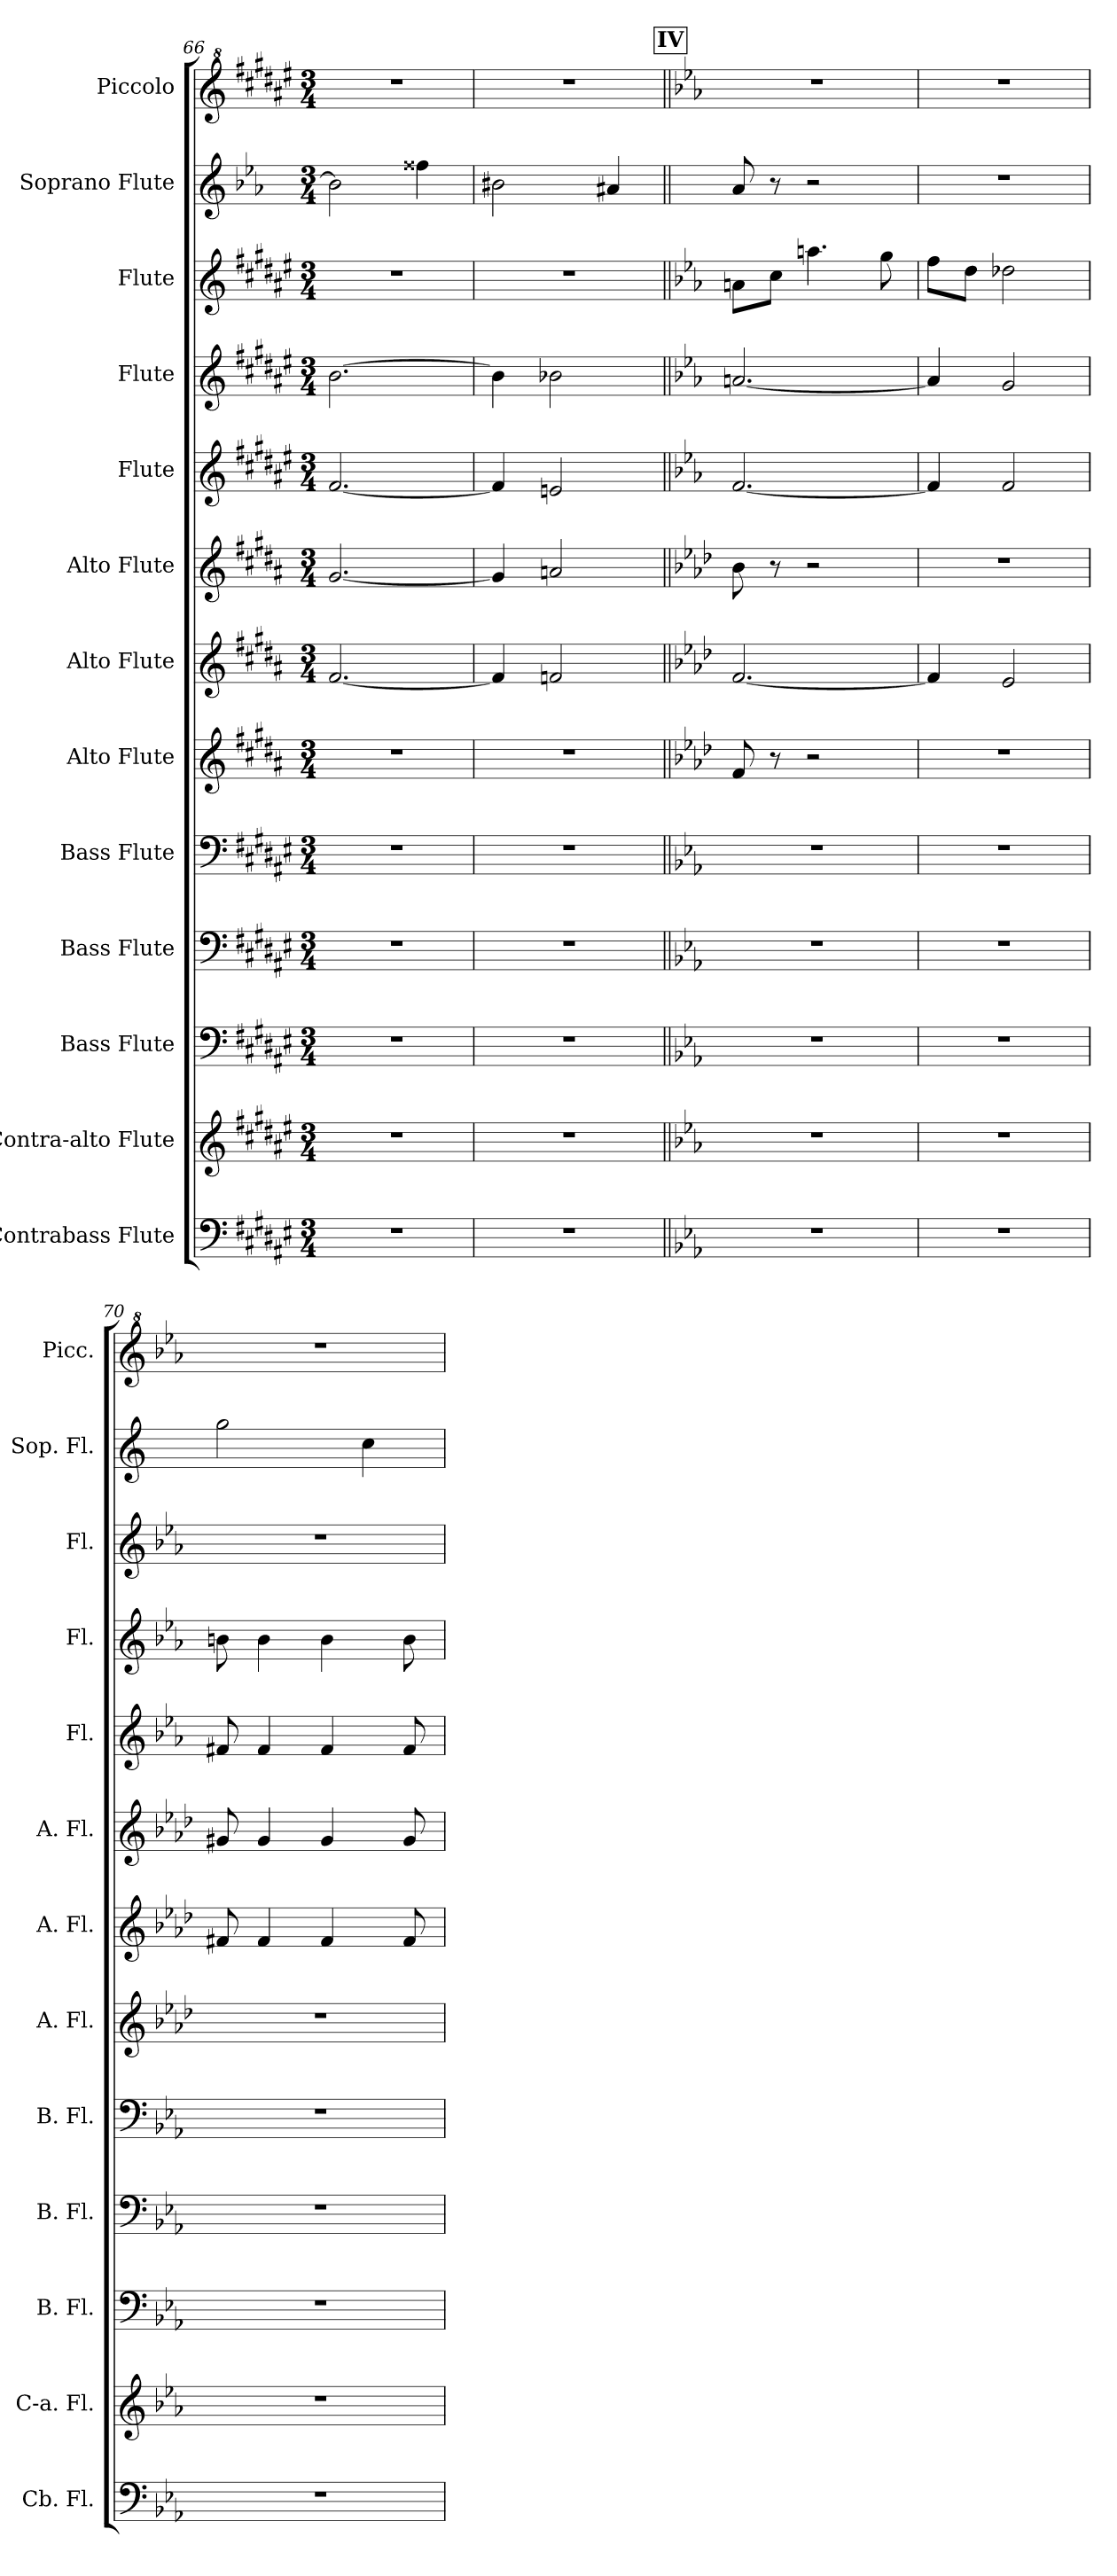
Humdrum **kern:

**kern	**kern	**kern	**kern	**kern	**kern	**kern	**kern	**kern	**kern	**kern	**kern	**kern
*part13	*part12	*part11	*part10	*part9	*part8	*part7	*part6	*part5	*part4	*part3	*part2	*part1
*staff13	*staff12	*staff11	*staff10	*staff9	*staff8	*staff7	*staff6	*staff5	*staff4	*staff3	*staff2	*staff1
*I"Contrabass Flute	*I"Contra-alto Flute	*I"Bass Flute	*I"Bass Flute	*I"Bass Flute	*I"Alto Flute	*I"Alto Flute	*I"Alto Flute	*I"Flute	*I"Flute	*I"Flute	*I"Soprano Flute	*I"Piccolo
*I'Cb. Fl.	*I'C-a. Fl.	*I'B. Fl.	*I'B. Fl.	*I'B. Fl.	*I'A. Fl.	*I'A. Fl.	*I'A. Fl.	*I'Fl.	*I'Fl.	*I'Fl.	*I'Sop. Fl.	*I'Picc.
*clefF4	*clefG2	*clefF4	*clefF4	*clefF4	*clefG2	*clefG2	*clefG2	*clefG2	*clefG2	*clefG2	*clefG2	*clefG^2
*	*ITrd10c17	*	*	*	*ITrd3c5	*ITrd3c5	*ITrd3c5	*	*	*	*ITrd-2c-3	*ITrd-7c-12
*k[f#c#g#d#a#e#]	*k[f#c#g#d#a#e#]	*k[f#c#g#d#a#e#]	*k[f#c#g#d#a#e#]	*k[f#c#g#d#a#e#]	*k[f#c#g#d#a#e#]	*k[f#c#g#d#a#e#]	*k[f#c#g#d#a#e#]	*k[f#c#g#d#a#e#]	*k[f#c#g#d#a#e#]	*k[f#c#g#d#a#e#]	*k[b-e-a-d-g-c-]	*k[f#c#g#d#a#e#]
*M3/4	*M3/4	*M3/4	*M3/4	*M3/4	*M3/4	*M3/4	*M3/4	*M3/4	*M3/4	*M3/4	*M3/4	*M3/4
=66	=66	=66	=66	=66	=66	=66	=66	=66	=66	=66	=66	=66
2.r	2.r	2.r	2.r	2.r	2.r	[2.c#/	[2.d#/	[2.f#/	[2.b\	2.r	2dd#\]	2.r
.	.	.	.	.	.	.	.	.	.	.	4aa#X\	.
=67	=67	=67	=67	=67	=67	=67	=67	=67	=67	=67	=67	=67
2.r	2.r	2.r	2.r	2.r	2.r	4c#/]	4d#/]	4f#/]	4b\]	2.r	2dd#X\	2.r
.	.	.	.	.	.	2cn/	2en/	2en/	2b-X\	.	.	.
.	.	.	.	.	.	.	.	.	.	.	4cc#X/	.
!!LO:REH:place=s1:a:B:fs=14:t=IV
=68||	=68||	=68||	=68||	=68||	=68||	=68||	=68||	=68||	=68||	=68||	=68||	=68||
*k[b-e-a-]	*k[b-e-a-]	*k[b-e-a-]	*k[b-e-a-]	*k[b-e-a-]	*k[b-e-a-]	*k[b-e-a-]	*k[b-e-a-]	*k[b-e-a-]	*k[b-e-a-]	*k[b-e-a-]	*k[b-e-a-]	*k[b-e-a-]
2.r	2.r	2.r	2.r	2.r	8c/	[2.c/	8f\	[2.f/	[2.an/	8an\L	8cc/	2.r
.	.	.	.	.	8r	.	8r	.	.	8cc\J	8r	.
.	.	.	.	.	2r	.	2r	.	.	4.aan\	2r	.
.	.	.	.	.	.	.	.	.	.	8gg\	.	.
=69	=69	=69	=69	=69	=69	=69	=69	=69	=69	=69	=69	=69
2.r	2.r	2.r	2.r	2.r	2.r	4c/]	2.r	4f/]	4a/]	8ff\L	2.r	2.r
.	.	.	.	.	.	.	.	.	.	8dd\J	.	.
.	.	.	.	.	.	2B-/	.	2f/	2g/	2dd-X\	.	.
!!LO:PB:g=z
=70	=70	=70	=70	=70	=70	=70	=70	=70	=70	=70	=70	=70
2.r	2.r	2.r	2.r	2.r	2.r	8c#X/	8d#X/	8f#X/	8bn\	2.r	2bb-\	2.r
.	.	.	.	.	.	4c#/	4d#/	4f#/	4b\	.	.	.
.	.	.	.	.	.	4c#/	4d#/	4f#/	4b\	.	.	.
.	.	.	.	.	.	.	.	.	.	.	4ee-\	.
.	.	.	.	.	.	8c#/	8d#/	8f#/	8b\	.	.	.
=	=	=	=	=	=	=	=	=	=	=	=	=
*-	*-	*-	*-	*-	*-	*-	*-	*-	*-	*-	*-	*-
